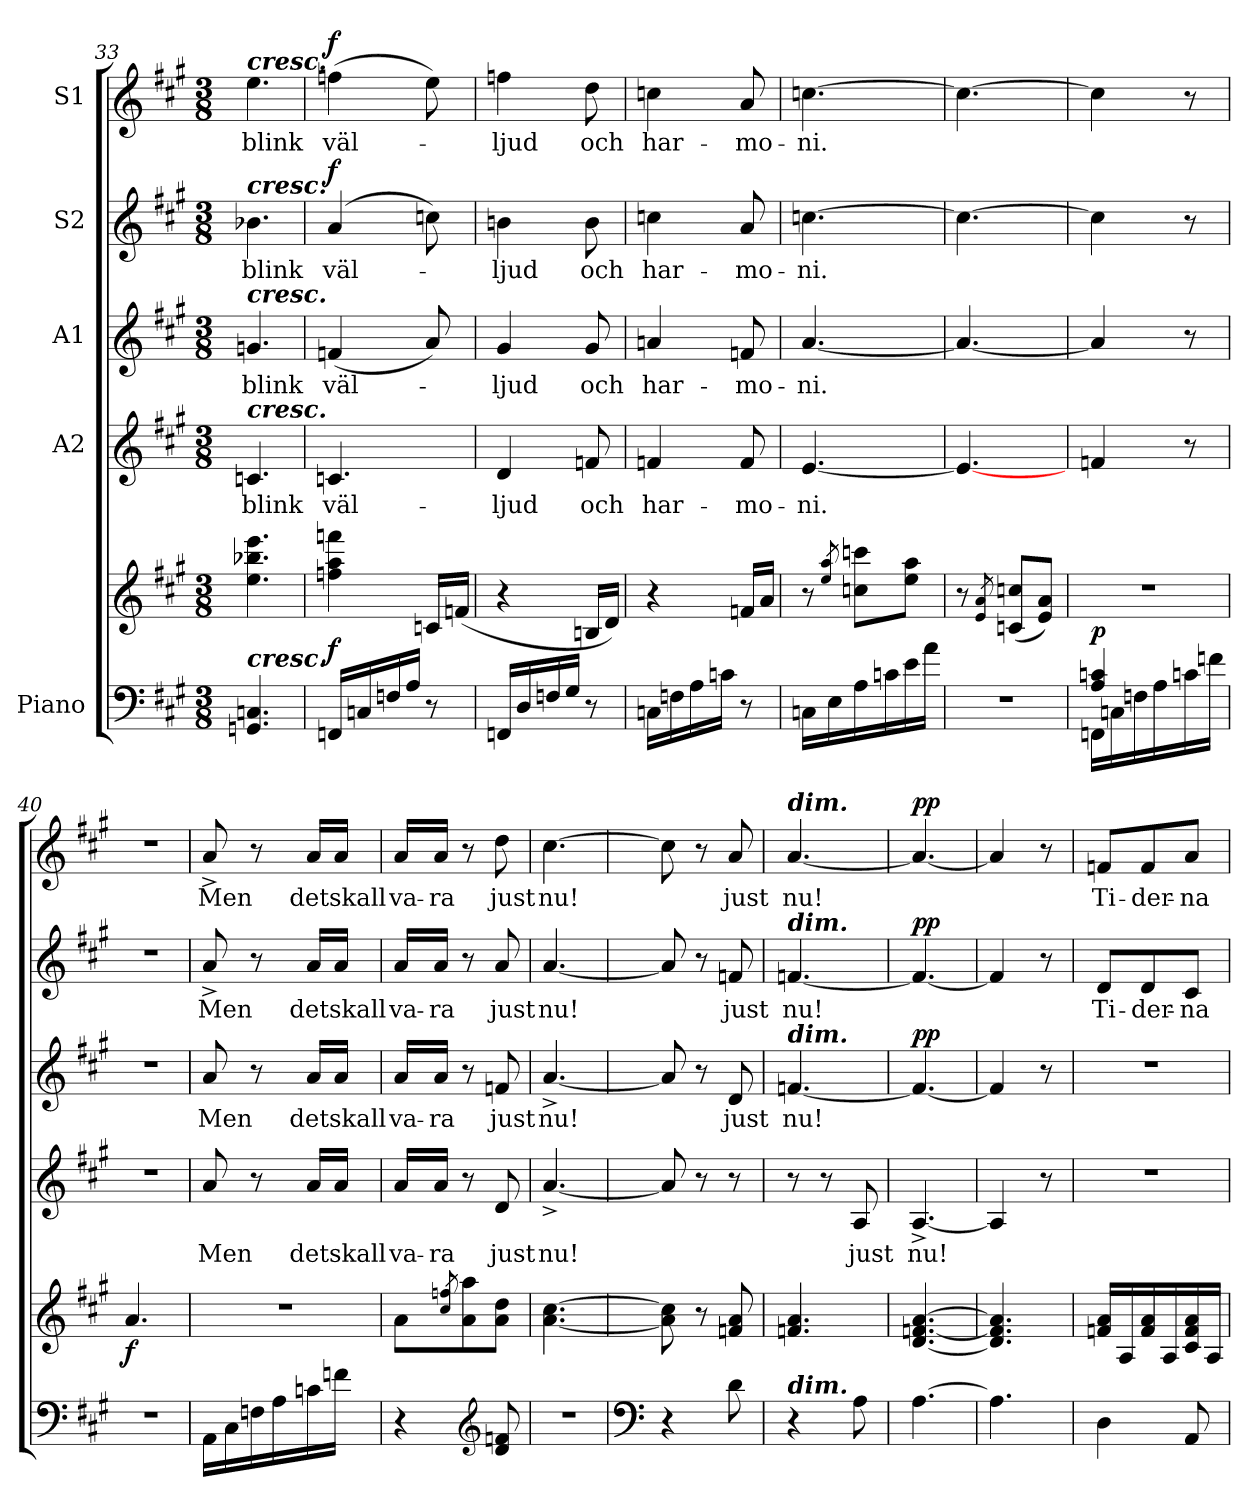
**kern	**kern	**dynam	**kern	**text	**kern	**text	**dynam	**kern	**text	**dynam	**kern	**text	**dynam
*part5	*part5	*part5	*part4	*part4	*part3	*part3	*part3	*part2	*part2	*part2	*part1	*part1	*part1
*staff6	*staff5	*staff5/6	*staff4	*staff4	*staff3	*staff3	*staff3	*staff2	*staff2	*staff2	*staff1	*staff1	*staff1
*I"Piano	*	*	*I"A2	*	*I"A1	*	*	*I"S2	*	*	*I"S1	*	*
*clefF4	*clefG2	*	*clefG2	*	*clefG2	*	*	*clefG2	*	*	*clefG2	*	*
*k[f#c#g#]	*k[f#c#g#]	*	*k[f#c#g#]	*	*k[f#c#g#]	*	*	*k[f#c#g#]	*	*	*k[f#c#g#]	*	*
*A:	*A:	*	*A:	*	*A:	*	*	*A:	*	*	*A:	*	*
*M3/8	*M3/8	*	*M3/8	*	*M3/8	*	*	*M3/8	*	*	*M3/8	*	*
=33	=33	=33	=33	=33	=33	=33	=33	=33	=33	=33	=33	=33	=33
!	!	!	!	!	!	!	!	!	!	!	!LO:TX:a:Bi:t=cresc.	!	!
!	!	!	!	!	!	!	!	!LO:TX:a:Bi:t=cresc.	!	!	!	!	!
!	!	!	!	!	!LO:TX:a:Bi:t=cresc.	!	!	!	!	!	!	!	!
!	!	!	!LO:TX:a:Bi:t=cresc.	!	!	!	!	!	!	!	!	!	!
!LO:TX:a:Bi:t=cresc.	!	!	!	!	!	!	!	!	!	!	!	!	!
!	!	!	!	!LO:LY:b	!	!LO:LY:b	!	!	!LO:LY:b	!	!	!LO:LY:b	!
4.GGn/ 4.Cn/	4.ee\ 4.bb-X\ 4.eee\	.	4.cn/	blink	4.gn/	blink	.	4.b-X\	blink	.	4.ee\	blink	.
=34	=34	=34	=34	=34	=34	=34	=34	=34	=34	=34	=34	=34	=34
!	!	!LO:DY:a=2	!	!LO:LY:b	!	!LO:LY:b	!	!	!LO:LY:b	!LO:DY:a	!	!LO:LY:b	!LO:DY:a
(<16FFn/LL	4ffn\ 4aa\ 4fffn\	f	4.cn/	väl-	(<4fn/	väl-	.	(>4a/	väl-	f	(>4ffn\	väl-	f
16Cn/	.	.	.	.	.	.	.	.	.	.	.	.	.
16Fn/	.	.	.	.	.	.	.	.	.	.	.	.	.
16A/JJ	.	.	.	.	.	.	.	.	.	.	.	.	.
8r	16cn/LL	.	.	.	8a/)	.	.	8ccn\)	.	.	8ee\)	.	.
.	(16fn/JJ	.	.	.	.	.	.	.	.	.	.	.	.
=35	=35	=35	=35	=35	=35	=35	=35	=35	=35	=35	=35	=35	=35
!	!	!	!	!LO:LY:b	!	!LO:LY:b	!	!	!LO:LY:b	!	!	!LO:LY:b	!
(<16FFn/LL	4r	.	4d/	-ljud	4g#i/	-ljud	.	4bni\	-ljud	.	4ffn\	-ljud	.
16D/	.	.	.	.	.	.	.	.	.	.	.	.	.
16Fn/	.	.	.	.	.	.	.	.	.	.	.	.	.
16G#i/JJ	.	.	.	.	.	.	.	.	.	.	.	.	.
!	!	!	!	!LO:LY:b	!	!LO:LY:b	!	!	!LO:LY:b	!	!	!LO:LY:b	!
8r	16Bni/LL	.	8fn/	och	8g#/	och	.	8b\	och	.	8dd\	och	.
.	16d/JJ)	.	.	.	.	.	.	.	.	.	.	.	.
!!LO:LB:g=z
=36	=36	=36	=36	=36	=36	=36	=36	=36	=36	=36	=36	=36	=36
!	!	!	!	!LO:LY:b	!	!LO:LY:b	!	!	!LO:LY:b	!	!	!LO:LY:b	!
(>16Cn\LL	4r	.	4fn/	har-	4ani/	har-	.	4ccn\	har-	.	4ccn\	har-	.
16Fn\	.	.	.	.	.	.	.	.	.	.	.	.	.
16A\	.	.	.	.	.	.	.	.	.	.	.	.	.
16cn\JJ	.	.	.	.	.	.	.	.	.	.	.	.	.
!	!	!	!	!LO:LY:b	!	!LO:LY:b	!	!	!LO:LY:b	!	!	!LO:LY:b	!
8r	16fn/LL	.	8f/	-mo-	8fn/	-mo-	.	8a/	-mo-	.	8a/	-mo-	.
.	16a/JJ)	.	.	.	.	.	.	.	.	.	.	.	.
=37	=37	=37	=37	=37	=37	=37	=37	=37	=37	=37	=37	=37	=37
!	!	!	!	!LO:LY:b	!	!LO:LY:b	!	!	!LO:LY:b	!	!	!LO:LY:b	!
16Cn\LL	8r	.	[4.e/	-ni.	[4.a/	-ni.	.	[4.ccn\	-ni.	.	[4.ccn\	-ni.	.
16E\	.	.	.	.	.	.	.	.	.	.	.	.	.
.	8qee/ 8qaa/	.	.	.	.	.	.	.	.	.	.	.	.
16A\	8ccn\ 8cccn\L	.	.	.	.	.	.	.	.	.	.	.	.
16cn\	.	.	.	.	.	.	.	.	.	.	.	.	.
16e\	8ee\ 8aa\J)	.	.	.	.	.	.	.	.	.	.	.	.
16a\JJ	.	.	.	.	.	.	.	.	.	.	.	.	.
=38	=38	=38	=38	=38	=38	=38	=38	=38	=38	=38	=38	=38	=38
4.r	8r	.	4.e/_	.	4.a/_	.	.	4.cc\_	.	.	4.cc\_	.	.
.	8qe/ 8qa/	.	.	.	.	.	.	.	.	.	.	.	.
.	(<8cn/ 8ccn/L	.	.	.	.	.	.	.	.	.	.	.	.
.	8e/ 8a/J)	.	.	.	.	.	.	.	.	.	.	.	.
=39	=39	=39	=39	=39	=39	=39	=39	=39	=39	=39	=39	=39	=39
*^	*	*	*	*	*	*	*	*	*	*	*	*	*
!	!	!	!LO:DY:a=2	!	!	!	!	!	!	!	!	!	!	!
4A/ 4cn/	16FFn\LL	4.r	p	4fn/	.	4a/]	.	.	4cc\]	.	.	4cc\]	.	.
.	16Cn\	.	.	.	.	.	.	.	.	.	.	.	.	.
.	16Fn\	.	.	.	.	.	.	.	.	.	.	.	.	.
.	16A\	.	.	.	.	.	.	.	.	.	.	.	.	.
8ryy	16cn\	.	.	8r	.	8r	.	.	8r	.	.	8r	.	.
.	16fn\JJ	.	.	.	.	.	.	.	.	.	.	.	.	.
=40	=40	=40	=40	=40	=40	=40	=40	=40	=40	=40	=40	=40	=40	=40
!	!	!	!LO:DY:b	!	!	!	!	!	!	!	!	!	!	!
*v	*v	*	*	*	*	*	*	*	*	*	*	*	*	*
4.r	4.a/	f	4.r	.	4.r	.	.	4.r	.	.	4.r	.	.
=41	=41	=41	=41	=41	=41	=41	=41	=41	=41	=41	=41	=41	=41
!	!	!	!	!LO:LY:b	!	!LO:LY:b	!	!	!LO:LY:b	!	!	!LO:LY:b	!
16AA\LL	4.r	.	8a/	Men	8a/	Men	.	8a^</	Men	.	8a^</	Men	.
16C#i\	.	.	.	.	.	.	.	.	.	.	.	.	.
16Fn\	.	.	8r	.	8r	.	.	8r	.	.	8r	.	.
16A\	.	.	.	.	.	.	.	.	.	.	.	.	.
!	!	!	!	!LO:LY:b	!	!LO:LY:b	!	!	!LO:LY:b	!	!	!LO:LY:b	!
16cn\	.	.	16a/LL	det	16a/LL	det	.	16a/LL	det	.	16a/LL	det	.
!	!	!	!	!LO:LY:b	!	!LO:LY:b	!	!	!LO:LY:b	!	!	!LO:LY:b	!
16fn\JJ	.	.	16a/JJ	skall	16a/JJ	skall	.	16a/JJ	skall	.	16a/JJ	skall	.
=42	=42	=42	=42	=42	=42	=42	=42	=42	=42	=42	=42	=42	=42
!	!	!	!	!LO:LY:b	!	!LO:LY:b	!	!	!LO:LY:b	!	!	!LO:LY:b	!
4r	8a\L	.	16a/LL	va-	16a/LL	va-	.	16a/LL	va-	.	16a/LL	va-	.
!	!	!	!	!LO:LY:b	!	!LO:LY:b	!	!	!LO:LY:b	!	!	!LO:LY:b	!
.	.	.	16a/JJ	-ra	16a/JJ	-ra	.	16a/JJ	-ra	.	16a/JJ	-ra	.
.	8qcc#i/ 8qffn/	.	.	.	.	.	.	.	.	.	.	.	.
.	8a\ 8aa\	.	8r	.	8r	.	.	8r	.	.	8r	.	.
*clefG2	*	*	*	*	*	*	*	*	*	*	*	*	*
!	!	!	!	!LO:LY:b	!	!LO:LY:b	!	!	!LO:LY:b	!	!	!LO:LY:b	!
8d/ 8fn/	8a\ 8dd\J	.	8d/	just	8fn/	just	.	8a/	just	.	8dd\	just	.
!!LO:PB:g=z
=43	=43	=43	=43	=43	=43	=43	=43	=43	=43	=43	=43	=43	=43
!	!	!	!	!LO:LY:b	!	!LO:LY:b	!	!	!LO:LY:b	!	!	!LO:LY:b	!
4.r	[4.a\ [4.cc#\	.	[4.a^</	nu!	[4.a^</	nu!	.	[4.a/	nu!	.	[4.cc#i\	nu!	.
=44	=44	=44	=44	=44	=44	=44	=44	=44	=44	=44	=44	=44	=44
*clefF4	*	*	*	*	*	*	*	*	*	*	*	*	*
4r	8a\] 8cc#\]	.	8a/]	.	8a/]	.	.	8a/]	.	.	8cc#\]	.	.
.	8r	.	8r	.	8r	.	.	8r	.	.	8r	.	.
!	!	!	!	!	!	!LO:LY:b	!	!	!LO:LY:b	!	!	!LO:LY:b	!
8d\	8fn/ 8a/	.	8r	.	8d/	just	.	8fn/	just	.	8a/	just	.
=45	=45	=45	=45	=45	=45	=45	=45	=45	=45	=45	=45	=45	=45
!	!	!	!	!	!	!	!	!	!	!	!LO:TX:a:Bi:t=dim.	!	!
!	!	!	!	!	!	!	!	!LO:TX:a:Bi:t=dim.	!	!	!	!	!
!	!	!	!	!	!LO:TX:a:Bi:t=dim.	!	!	!	!	!	!	!	!
!LO:TX:a:Bi:t=dim.	!	!	!	!	!	!	!	!	!	!	!	!	!
!	!	!	!	!	!	!LO:LY:b	!	!	!LO:LY:b	!	!	!LO:LY:b	!
4r	4.fn/ 4.a/	.	8r	.	[4.fn/	nu!	.	[4.fn/	nu!	.	[4.a/	nu!	.
.	.	.	8r	.	.	.	.	.	.	.	.	.	.
!	!	!	!	!LO:LY:b	!	!	!	!	!	!	!	!	!
8A\	.	.	8A/	just	.	.	.	.	.	.	.	.	.
=46	=46	=46	=46	=46	=46	=46	=46	=46	=46	=46	=46	=46	=46
!	!	!	!	!LO:LY:b	!	!	!LO:DY:a	!	!	!LO:DY:a	!	!	!LO:DY:a
[4.A\	[4.d/ [4.fn/ [4.a/	.	[4.A^>/	nu!	4.f/_	.	pp	4.f/_	.	pp	4.a/_	.	pp
=47	=47	=47	=47	=47	=47	=47	=47	=47	=47	=47	=47	=47	=47
4.A\]	4.d/] 4.f/] 4.a/]	.	4A/]	.	4f/]	.	.	4f/]	.	.	4a/]	.	.
.	.	.	8r	.	8r	.	.	8r	.	.	8r	.	.
=48	=48	=48	=48	=48	=48	=48	=48	=48	=48	=48	=48	=48	=48
!	!	!	!	!	!	!	!	!	!LO:LY:b	!	!	!LO:LY:b	!
4D\	16fn/ 16a/LL	.	4.r	.	4.r	.	.	8d/L	Ti-	.	8fn/L	Ti-	.
.	16A/	.	.	.	.	.	.	.	.	.	.	.	.
!	!	!	!	!	!	!	!	!	!LO:LY:b	!	!	!LO:LY:b	!
.	16f/ 16a/	.	.	.	.	.	.	8d/	-der-	.	8f/	-der-	.
.	16A/	.	.	.	.	.	.	.	.	.	.	.	.
!	!	!	!	!	!	!	!	!	!LO:LY:b	!	!	!LO:LY:b	!
8AA/	16c#i/ 16f/ 16a/	.	.	.	.	.	.	8c#i/J	-na	.	8a/J	-na	.
.	16A/JJ	.	.	.	.	.	.	.	.	.	.	.	.
=	=	=	=	=	=	=	=	=	=	=	=	=	=
*-	*-	*-	*-	*-	*-	*-	*-	*-	*-	*-	*-	*-	*-
